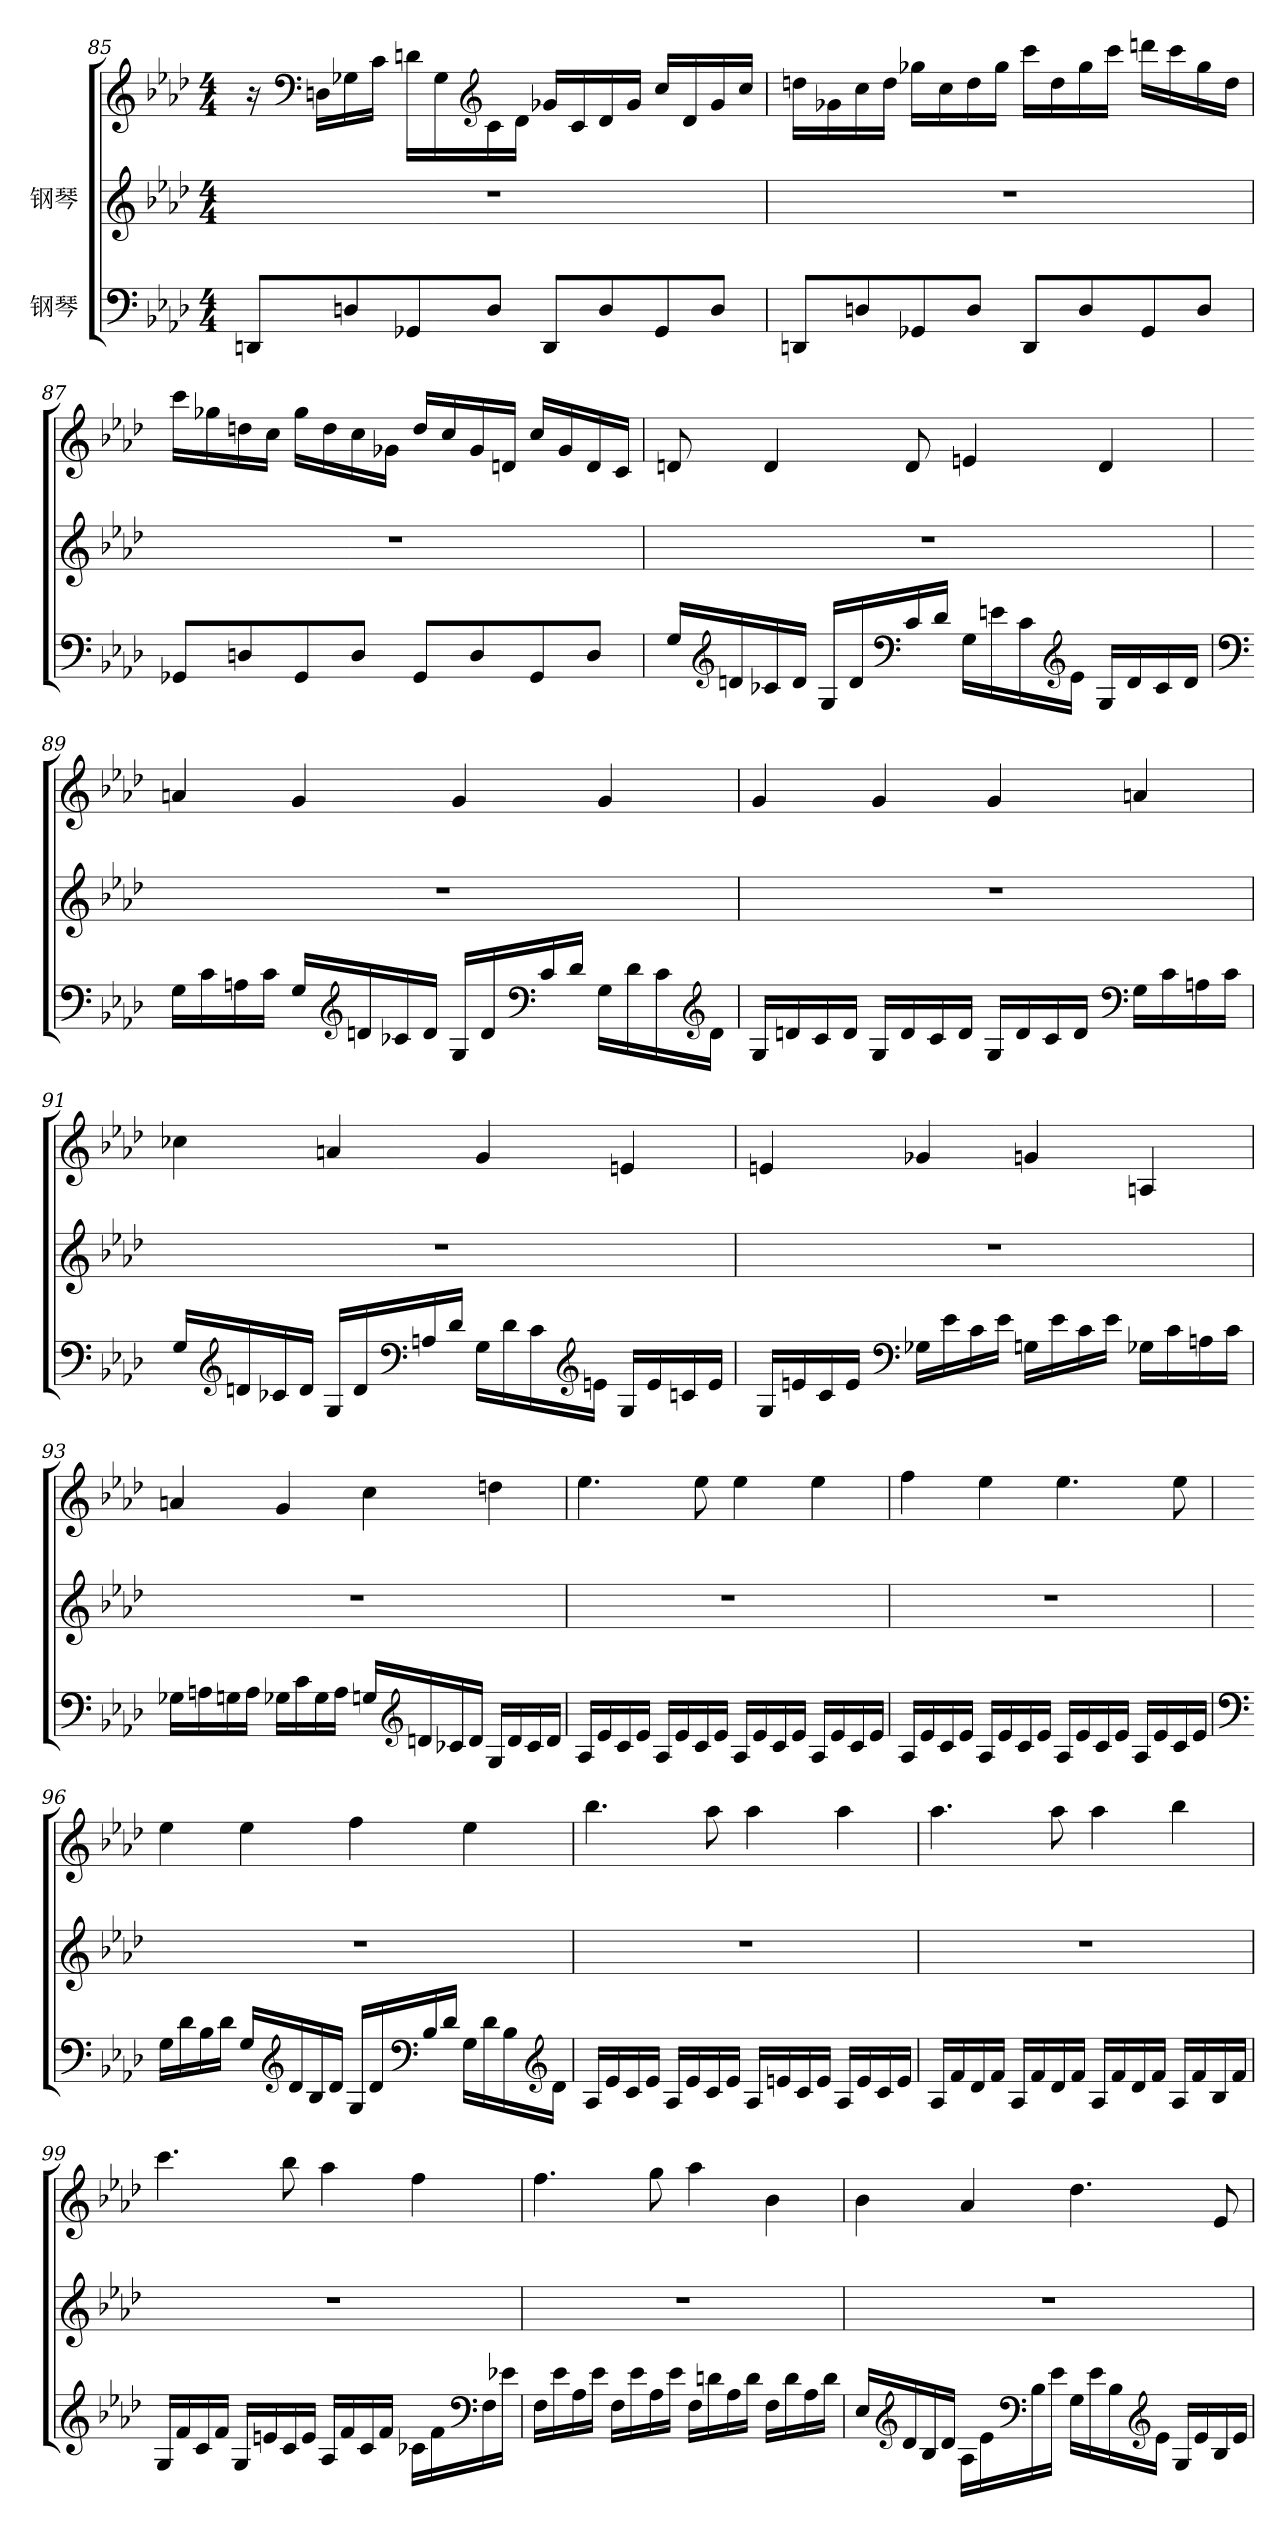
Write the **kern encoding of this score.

**kern	**kern	**kern
*part2	*part1	*part1
*staff3	*staff2	*staff1
*I"钢琴	*I"钢琴	*
*clefF4	*clefG2	*clefG2
*k[b-e-a-d-]	*k[b-e-a-d-]	*k[b-e-a-d-]
*M4/4	*M4/4	*M4/4
=85	=85	=85
8DDn/L	1r	16r
*	*	*clefF4
.	.	16Dn\LL
8Dn/	.	16G-X\
.	.	16c\JJ
8GG-X/	.	16dn\LL
.	.	16G-\
*	*	*clefG2
8D/J	.	16c\
.	.	16d\JJ
8DD/L	.	16g-X/LL
.	.	16c/
8D/	.	16d/
.	.	16g-/JJ
8GG-/	.	16cc/LL
.	.	16d/
8D/J	.	16g-/
.	.	16cc/JJ
!!LO:LB:g=z
=86	=86	=86
8DDn/L	1r	16ddn\LL
.	.	16g-X\
8Dn/	.	16cc\
.	.	16dd\JJ
8GG-X/	.	16gg-X\LL
.	.	16cc\
8D/J	.	16dd\
.	.	16gg-\JJ
8DD/L	.	16ccc\LL
.	.	16dd\
8D/	.	16gg-\
.	.	16ccc\JJ
8GG-/	.	16dddn\LL
.	.	16ccc\
8D/J	.	16gg-\
.	.	16dd\JJ
=87	=87	=87
8GG-X/L	1r	16ccc\LL
.	.	16gg-X\
8Dn/	.	16ddn\
.	.	16cc\JJ
8GG-/	.	16gg-\LL
.	.	16dd\
8D/J	.	16cc\
.	.	16g-X\JJ
8GG-/L	.	16dd/LL
.	.	16cc/
8D/	.	16g-/
.	.	16dn/JJ
8GG-/	.	16cc/LL
.	.	16g-/
8D/J	.	16d/
.	.	16c/JJ
!!LO:LB:g=z
=88	=88	=88
16G/LL	1r	8dn/
*clefG2	*	*
16dn/	.	.
16c-X/	.	4d/
16d/JJ	.	.
16G/LL	.	.
16d/	.	.
*clefF4	*	*
16c-/	.	8d/
16d/JJ	.	.
16G\LL	.	4en/
16en\	.	.
16c-\	.	.
*clefG2	*	*
16e\JJ	.	.
16G/LL	.	4d/
16d/	.	.
16c-/	.	.
16d/JJ	.	.
!!LO:PB:g=z
=89	=89	=89
*clefF4	*	*
16G\LL	1r	4an/
16c\	.	.
16An\	.	.
16c\JJ	.	.
16G/LL	.	4g/
*clefG2	*	*
16dn/	.	.
16c-X/	.	.
16d/JJ	.	.
16G/LL	.	4g/
16d/	.	.
*clefF4	*	*
16c-/	.	.
16d/JJ	.	.
16G\LL	.	4g/
16d\	.	.
16c-\	.	.
*clefG2	*	*
16d\JJ	.	.
!!LO:LB:g=z
=90	=90	=90
16G/LL	1r	4g/
16dn/	.	.
16c/	.	.
16d/JJ	.	.
16G/LL	.	4g/
16d/	.	.
16c/	.	.
16d/JJ	.	.
16G/LL	.	4g/
16d/	.	.
16c/	.	.
16d/JJ	.	.
*clefF4	*	*
16G\LL	.	4an/
16c\	.	.
16An\	.	.
16c\JJ	.	.
!!LO:LB:g=z
=91	=91	=91
16G/LL	1r	4cc-X\
*clefG2	*	*
16dn/	.	.
16c-X/	.	.
16d/JJ	.	.
16G/LL	.	4an/
16d/	.	.
*clefF4	*	*
16An/	.	.
16d/JJ	.	.
16G\LL	.	4g/
16d\	.	.
16c-\	.	.
*clefG2	*	*
16en\JJ	.	.
16G/LL	.	4en/
16e/	.	.
16cn/	.	.
16e/JJ	.	.
!!LO:LB:g=z
=92	=92	=92
16G/LL	1r	4en/
16en/	.	.
16c/	.	.
16e/JJ	.	.
*clefF4	*	*
16G-X\LL	.	4g-X/
16e\	.	.
16c\	.	.
16e\JJ	.	.
16Gn\LL	.	4gn/
16e\	.	.
16c\	.	.
16e\JJ	.	.
16G-X\LL	.	4An/
16c\	.	.
16An\	.	.
16c\JJ	.	.
!!LO:PB:g=z
=93	=93	=93
16G-X\LL	1r	4an/
16An\	.	.
16Gn\	.	.
16A\JJ	.	.
16G-X\LL	.	4g/
16c\	.	.
16G-\	.	.
16A\JJ	.	.
16Gn/LL	.	4cc\
*clefG2	*	*
16dn/	.	.
16c-X/	.	.
16d/JJ	.	.
16G/LL	.	4ddn\
16d/	.	.
16c-/	.	.
16d/JJ	.	.
=94	=94	=94
16A-/LL	1r	4.ee-\
16e-/	.	.
16c/	.	.
16e-/JJ	.	.
16A-/LL	.	.
16e-/	.	.
16c/	.	8ee-\
16e-/JJ	.	.
16A-/LL	.	4ee-\
16e-/	.	.
16c/	.	.
16e-/JJ	.	.
16A-/LL	.	4ee-\
16e-/	.	.
16c/	.	.
16e-/JJ	.	.
!!LO:LB:g=z
=95	=95	=95
16A-/LL	1r	4ff\
16e-/	.	.
16c/	.	.
16e-/JJ	.	.
16A-/LL	.	4ee-\
16e-/	.	.
16c/	.	.
16e-/JJ	.	.
16A-/LL	.	4.ee-\
16e-/	.	.
16c/	.	.
16e-/JJ	.	.
16A-/LL	.	.
16e-/	.	.
16c/	.	8ee-\
16e-/JJ	.	.
=96	=96	=96
*clefF4	*	*
16G\LL	1r	4ee-\
16d-\	.	.
16B-\	.	.
16d-\JJ	.	.
16G/LL	.	4ee-\
*clefG2	*	*
16d-/	.	.
16B-/	.	.
16d-/JJ	.	.
16G/LL	.	4ff\
16d-/	.	.
*clefF4	*	*
16B-/	.	.
16d-/JJ	.	.
16G\LL	.	4ee-\
16d-\	.	.
16B-\	.	.
*clefG2	*	*
16d-\JJ	.	.
!!LO:LB:g=z
=97	=97	=97
16A-/LL	1r	4.bb-\
16e-/	.	.
16c/	.	.
16e-/JJ	.	.
16A-/LL	.	.
16e-/	.	.
16c/	.	8aa-\
16e-/JJ	.	.
16A-/LL	.	4aa-\
16en/	.	.
16c/	.	.
16e/JJ	.	.
16A-/LL	.	4aa-\
16e/	.	.
16c/	.	.
16e/JJ	.	.
=98	=98	=98
16A-/LL	1r	4.aa-\
16f/	.	.
16d-/	.	.
16f/JJ	.	.
16A-/LL	.	.
16f/	.	.
16d-/	.	8aa-\
16f/JJ	.	.
16A-/LL	.	4aa-\
16f/	.	.
16d-/	.	.
16f/JJ	.	.
16A-/LL	.	4bb-\
16f/	.	.
16B-/	.	.
16f/JJ	.	.
!!LO:LB:g=z
=99	=99	=99
16G/LL	1r	4.ccc\
16f/	.	.
16c/	.	.
16f/JJ	.	.
16G/LL	.	.
16en/	.	.
16c/	.	8bb-\
16e/JJ	.	.
16A-/LL	.	4aa-\
16f/	.	.
16c/	.	.
16f/JJ	.	.
16c-X\LL	.	4ff\
16f\	.	.
*clefF4	*	*
16F\	.	.
16e-X\JJ	.	.
=100	=100	=100
16F\LL	1r	4.ff\
16e-\	.	.
16A-\	.	.
16e-\JJ	.	.
16F\LL	.	.
16e-\	.	.
16A-\	.	8gg\
16e-\JJ	.	.
16F\LL	.	4aa-\
16dn\	.	.
16A-\	.	.
16d\JJ	.	.
16F\LL	.	4b-\
16d\	.	.
16A-\	.	.
16d\JJ	.	.
!!LO:PB:g=z
=101	=101	=101
16E-/LL	1r	4b-\
*clefG2	*	*
16d-/	.	.
16B-/	.	.
16d-/JJ	.	.
16A-\LL	.	4a-/
16e-\	.	.
*clefF4	*	*
16B-\	.	.
16e-\JJ	.	.
16G\LL	.	4.dd-\
16e-\	.	.
16B-\	.	.
*clefG2	*	*
16e-\JJ	.	.
16G/LL	.	.
16e-/	.	.
16B-/	.	8e-/
16e-/JJ	.	.
=	=	=
*-	*-	*-
